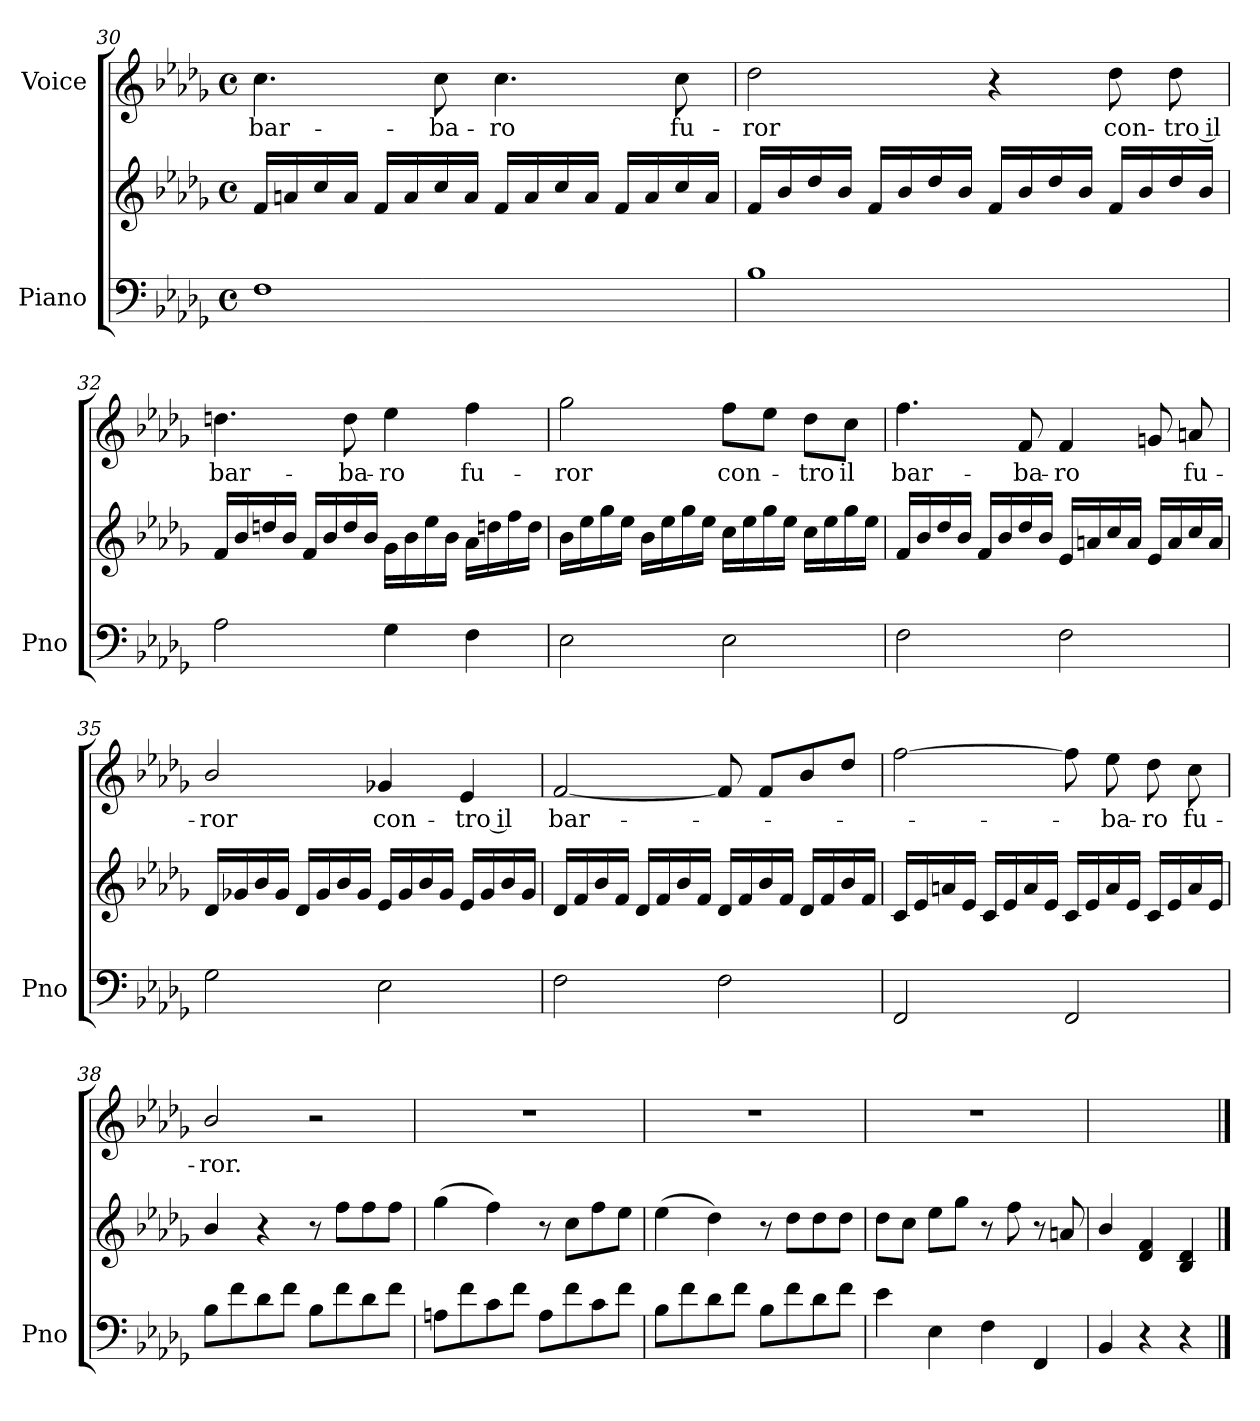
**kern	**kern	**kern	**text
*part2	*part2	*part1	*part1
*staff3	*staff2	*staff1	*staff1
*I"Piano	*	*I"Voice	*
*I'Pno	*	*	*
*clefF4	*clefG2	*clefG2	*
*k[b-e-a-d-g-]	*k[b-e-a-d-g-]	*k[b-e-a-d-g-]	*
*M4/4	*M4/4	*M4/4	*
*met(c)	*met(c)	*met(c)	*
=30	=30	=30	=30
!	!	!	!LO:LY:b
1F	16f/LL	4.cc\	bar-
.	16an/	.	.
.	16cc/	.	.
.	16a/JJ	.	.
.	16f/LL	.	.
.	16a/	.	.
!	!	!	!LO:LY:b
.	16cc/	8cc\	-ba-
.	16a/JJ	.	.
!	!	!	!LO:LY:b
.	16f/LL	4.cc\	-ro
.	16a/	.	.
.	16cc/	.	.
.	16a/JJ	.	.
.	16f/LL	.	.
.	16a/	.	.
!	!	!	!LO:LY:b
.	16cc/	8cc\	fu-
.	16a/JJ	.	.
!!LO:LB:g=z
=31	=31	=31	=31
!	!	!	!LO:LY:b
1B-	16f/LL	2dd-\	-ror
.	16b-/	.	.
.	16dd-/	.	.
.	16b-/JJ	.	.
.	16f/LL	.	.
.	16b-/	.	.
.	16dd-/	.	.
.	16b-/JJ	.	.
.	16f/LL	4r	.
.	16b-/	.	.
.	16dd-/	.	.
.	16b-/JJ	.	.
!	!	!	!LO:LY:b
.	16f/LL	8dd-\	con-
.	16b-/	.	.
!	!	!	!LO:LY:b
.	16dd-/	8dd-\	-tro il
.	16b-/JJ	.	.
=32	=32	=32	=32
!	!	!	!LO:LY:b
2A-\	16f/LL	4.ddn\	bar-
.	16b-/	.	.
.	16ddn/	.	.
.	16b-/JJ	.	.
.	16f/LL	.	.
.	16b-/	.	.
!	!	!	!LO:LY:b
.	16dd/	8dd\	-ba-
.	16b-/JJ	.	.
!	!	!	!LO:LY:b
4G-\	16g-\LL	4ee-\	-ro
.	16b-\	.	.
.	16ee-\	.	.
.	16b-\JJ	.	.
!	!	!	!LO:LY:b
4F\	16a-\LL	4ff\	fu-
.	16ddn\	.	.
.	16ff\	.	.
.	16dd\JJ	.	.
=33	=33	=33	=33
!	!	!	!LO:LY:b
2E-\	16b-\LL	2gg-\	-ror
.	16ee-\	.	.
.	16gg-\	.	.
.	16ee-\JJ	.	.
.	16b-\LL	.	.
.	16ee-\	.	.
.	16gg-\	.	.
.	16ee-\JJ	.	.
!	!	!	!LO:LY:b
2E-\	16cc\LL	8ff\L	con-
.	16ee-\	.	.
.	16gg-\	8ee-\J	.
.	16ee-\JJ	.	.
!	!	!	!LO:LY:b
.	16cc\LL	8dd-\L	-tro
.	16ee-\	.	.
!	!	!	!LO:LY:b
.	16gg-\	8cc\J	il
.	16ee-\JJ	.	.
!!LO:PB:g=z
=34	=34	=34	=34
!	!	!	!LO:LY:b
2F\	16f/LL	4.ff\	bar-
.	16b-/	.	.
.	16dd-/	.	.
.	16b-/JJ	.	.
.	16f/LL	.	.
.	16b-/	.	.
!	!	!	!LO:LY:b
.	16dd-/	8f/	-ba-
.	16b-/JJ	.	.
!	!	!	!LO:LY:b
2F\	16e-/LL	4f/	-ro
.	16an/	.	.
.	16cc/	.	.
.	16a/JJ	.	.
.	16e-/LL	8gn/	.
.	16a/	.	.
!	!	!	!LO:LY:b
.	16cc/	8an/	fu-
.	16a/JJ	.	.
=35	=35	=35	=35
!	!	!	!LO:LY:b
2G-\	16d-/LL	2b-/	-ror
.	16g-X/	.	.
.	16b-/	.	.
.	16g-/JJ	.	.
.	16d-/LL	.	.
.	16g-/	.	.
.	16b-/	.	.
.	16g-/JJ	.	.
!	!	!	!LO:LY:b
2E-\	16e-/LL	4g-X/	con-
.	16g-/	.	.
.	16b-/	.	.
.	16g-/JJ	.	.
!	!	!	!LO:LY:b
.	16e-/LL	4e-/	-tro il
.	16g-/	.	.
.	16b-/	.	.
.	16g-/JJ	.	.
=36	=36	=36	=36
!	!	!	!LO:LY:b
2F\	16d-/LL	[2f/	bar-
.	16f/	.	.
.	16b-/	.	.
.	16f/JJ	.	.
.	16d-/LL	.	.
.	16f/	.	.
.	16b-/	.	.
.	16f/JJ	.	.
2F\	16d-/LL	8f/]	.
.	16f/	.	.
.	16b-/	8f/L	.
.	16f/JJ	.	.
.	16d-/LL	8b-/	.
.	16f/	.	.
.	16b-/	8dd-/J	.
.	16f/JJ	.	.
!!LO:LB:g=z
=37	=37	=37	=37
2FF/	16c/LL	[2ff\	.
.	16e-/	.	.
.	16an/	.	.
.	16e-/JJ	.	.
.	16c/LL	.	.
.	16e-/	.	.
.	16a/	.	.
.	16e-/JJ	.	.
2FF/	16c/LL	8ff\]	.
.	16e-/	.	.
!	!	!	!LO:LY:b
.	16a/	8ee-\	-ba-
.	16e-/JJ	.	.
!	!	!	!LO:LY:b
.	16c/LL	8dd-\	-ro
.	16e-/	.	.
!	!	!	!LO:LY:b
.	16a/	8cc\	fu-
.	16e-/JJ	.	.
=38	=38	=38	=38
!	!	!	!LO:LY:b
8B-\L	4b-/	2b-/	-ror.
8f\	.	.	.
8d-\	4r	.	.
8f\J	.	.	.
8B-\L	8r	2r	.
8f\	8ff\L	.	.
8d-\	8ff\	.	.
8f\J	8ff\J	.	.
=39	=39	=39	=39
8An\L	(>4gg-\	1r	.
8f\	.	.	.
8c\	4ff\)	.	.
8f\J	.	.	.
8A\L	8r	.	.
8f\	8cc\L	.	.
8c\	8ff\	.	.
8f\J	8ee-\J	.	.
=40	=40	=40	=40
8B-\L	(>4ee-\	1r	.
8f\	.	.	.
8d-\	4dd-\)	.	.
8f\J	.	.	.
8B-\L	8r	.	.
8f\	8dd-\L	.	.
8d-\	8dd-\	.	.
8f\J	8dd-\J	.	.
!!LO:LB:g=z
=41	=41	=41	=41
4e-\	8dd-\L	1r	.
.	8cc\J	.	.
4E-\	8ee-\L	.	.
.	8gg-\J	.	.
4F\	8r	.	.
.	8ff\	.	.
4FF/	8r	.	.
.	8an/	.	.
=42	=42	=42	=42
4BB-/	4b-/	4ryy	.
4r	4d-/ 4f/	4ryy	.
4r	4B-/ 4d-/	4ryy	.
==	==	==	==
*-	*-	*-	*-
